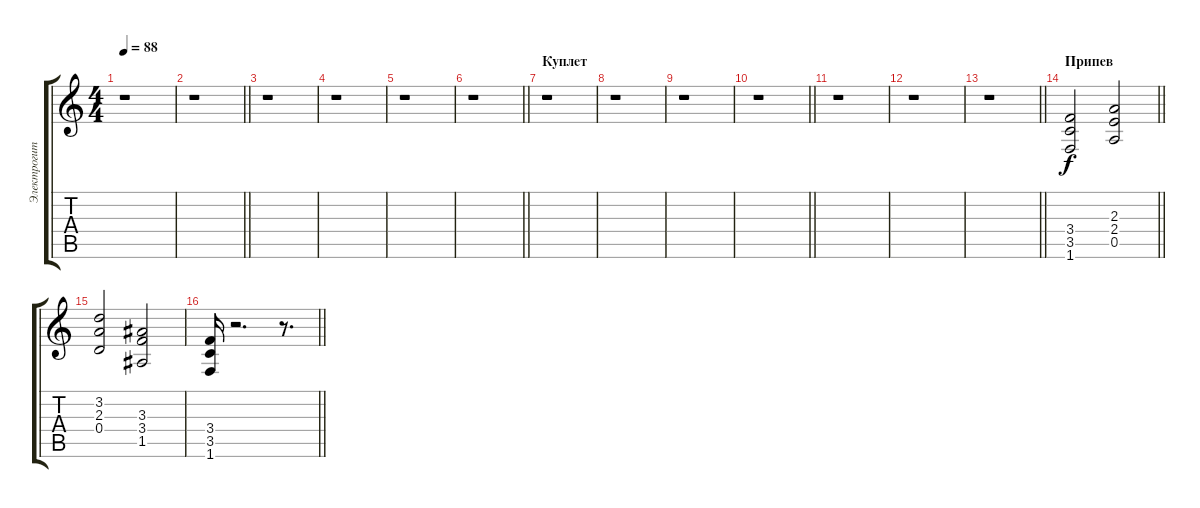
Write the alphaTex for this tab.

\track ("Электрогитара" "Электрогит") {instrument distortionguitar}
\staff {score tabs}
\tuning (E4 B3 G3 D3 A2 E2) {hide}
\ts (4 4)
\tempo 88
\clef g2
\ks c
r.1{dy f} |
\barLineRight lightlight
r.1 |
r.1 |
r.1 |
r.1 |
\barLineRight lightlight
r.1 |
\section ("" "Куплет")
r.1 |
r.1 |
r.1 |
\barLineRight lightlight
r.1 |
r.1 |
r.1 |
\barLineRight lightlight
r.1 |
\section ("" "Припев")
\barLineRight lightlight
(3.4 3.5 1.6).2 (2.3 2.4 0.5).2 |
(3.2 2.3 0.4).2 (3.3 3.4 1.5).2 |
\barLineRight lightlight
(3.4 3.5 1.6).16 r.2{d} r.8{d}
